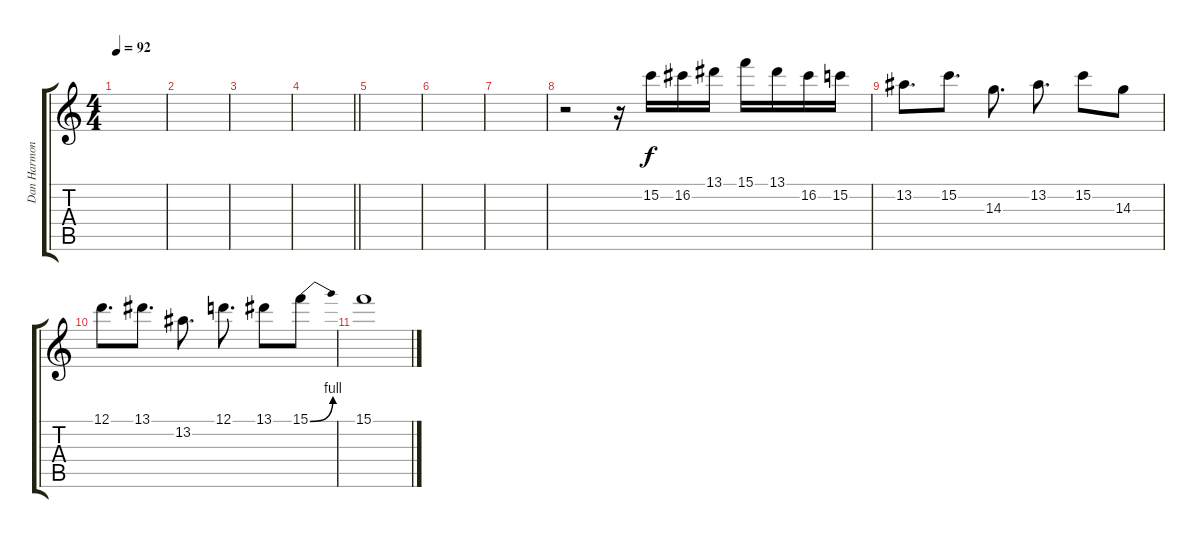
\track ("Dan Harmonies" "Dan Harmon") {instrument distortionguitar}
\staff {score tabs}
\tuning (D4 A3 F3 C3 G2 C2) {hide}
\ts (4 4)
\tempo 92
\clef g2
\ks c
|
|
|
\barLineRight lightlight
|
|
|
|
r.2 r.16 15.2.16 16.2.16 13.1.16 15.1.16 13.1.16 16.2.16 15.2.16 |
13.2.8{d} 15.2.8{d} 14.3.8{d} 13.2.8{d} 15.2.8 14.3.8 |
12.1.8{d} 13.1.8{d} 13.2.8{d} 12.1.8{d} 13.1.8 15.1{be (bend 0 0 60 4)}.8 |
15.1.1
